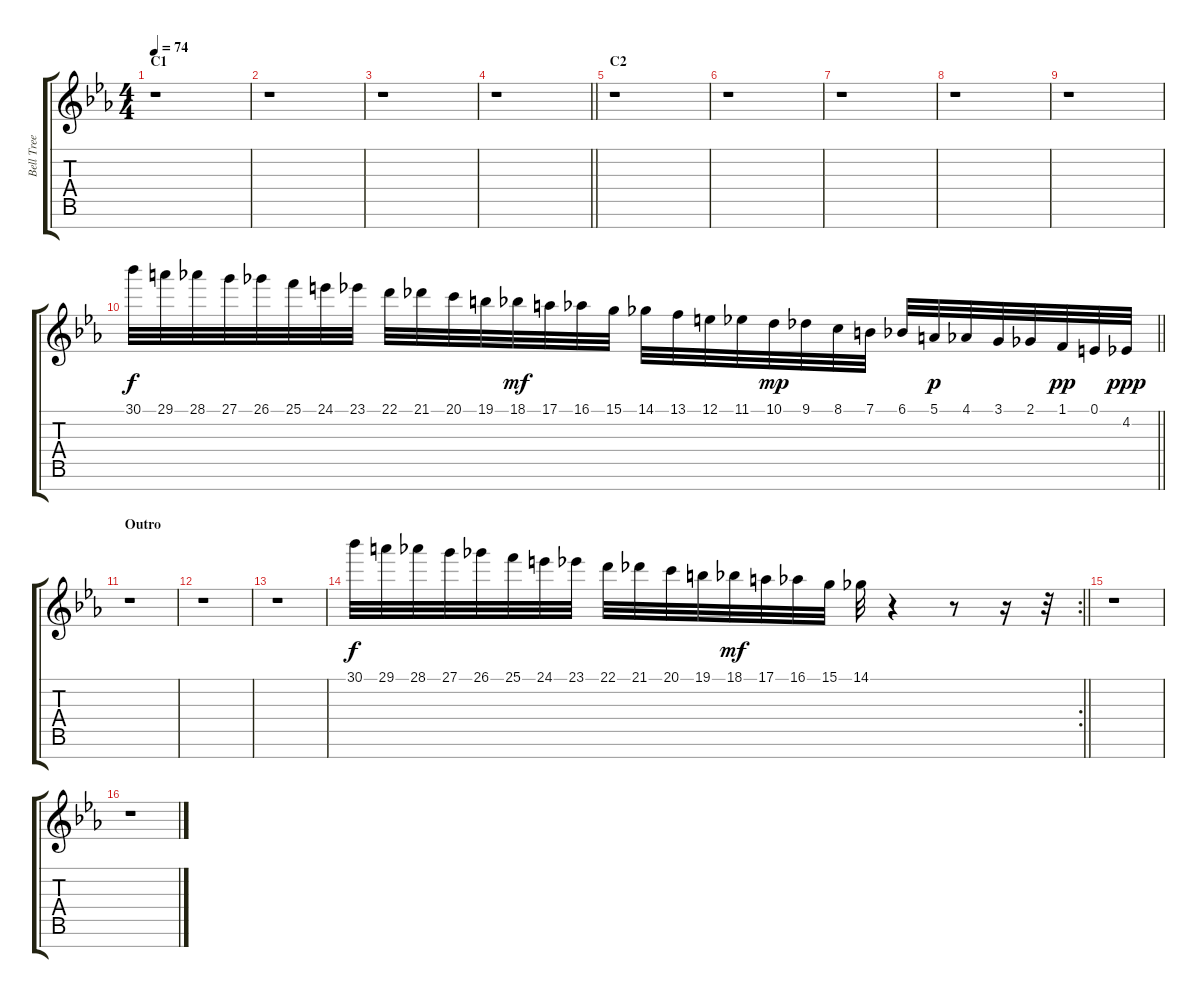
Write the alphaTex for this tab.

\track ("Bell Tree" "Bell Tree") {instrument telephonering}
\staff {score tabs}
\tuning (E4 B3 G3 D3 A2 E2 B1) {hide}
\ts (4 4)
\section ("" "C1")
\tempo 74
\clef g2
\ks eb
r.1{dy mf} |
r.1 |
r.1 |
\barLineRight lightlight
r.1 |
\section ("" "C2")
r.1 |
r.1 |
r.1 |
r.1 |
r.1 |
\barLineRight lightlight
30.1.32{dy f} 29.1.32 28.1.32 27.1.32 26.1.32 25.1.32 24.1.32 23.1.32 22.1.32 21.1.32 20.1.32 19.1.32 18.1.32{dy mf} 17.1.32 16.1.32 15.1.32 14.1.32 13.1.32 12.1.32 11.1.32 10.1.32{dy mp} 9.1.32 8.1.32 7.1.32 6.1.32 5.1.32{dy p} 4.1.32 3.1.32 2.1.32 1.1.32{dy pp} 0.1.32 4.2.32{dy ppp} |
\section ("" "Outro")
r.1 |
r.1 |
r.1 |
\rc 2
\barLineRight lightlight
30.1.32{dy f} 29.1.32 28.1.32 27.1.32 26.1.32 25.1.32 24.1.32 23.1.32 22.1.32 21.1.32 20.1.32 19.1.32 18.1.32{dy mf} 17.1.32 16.1.32 15.1.32 14.1.32 r.4 r.8 r.16 r.32 |
r.1 |
r.1
